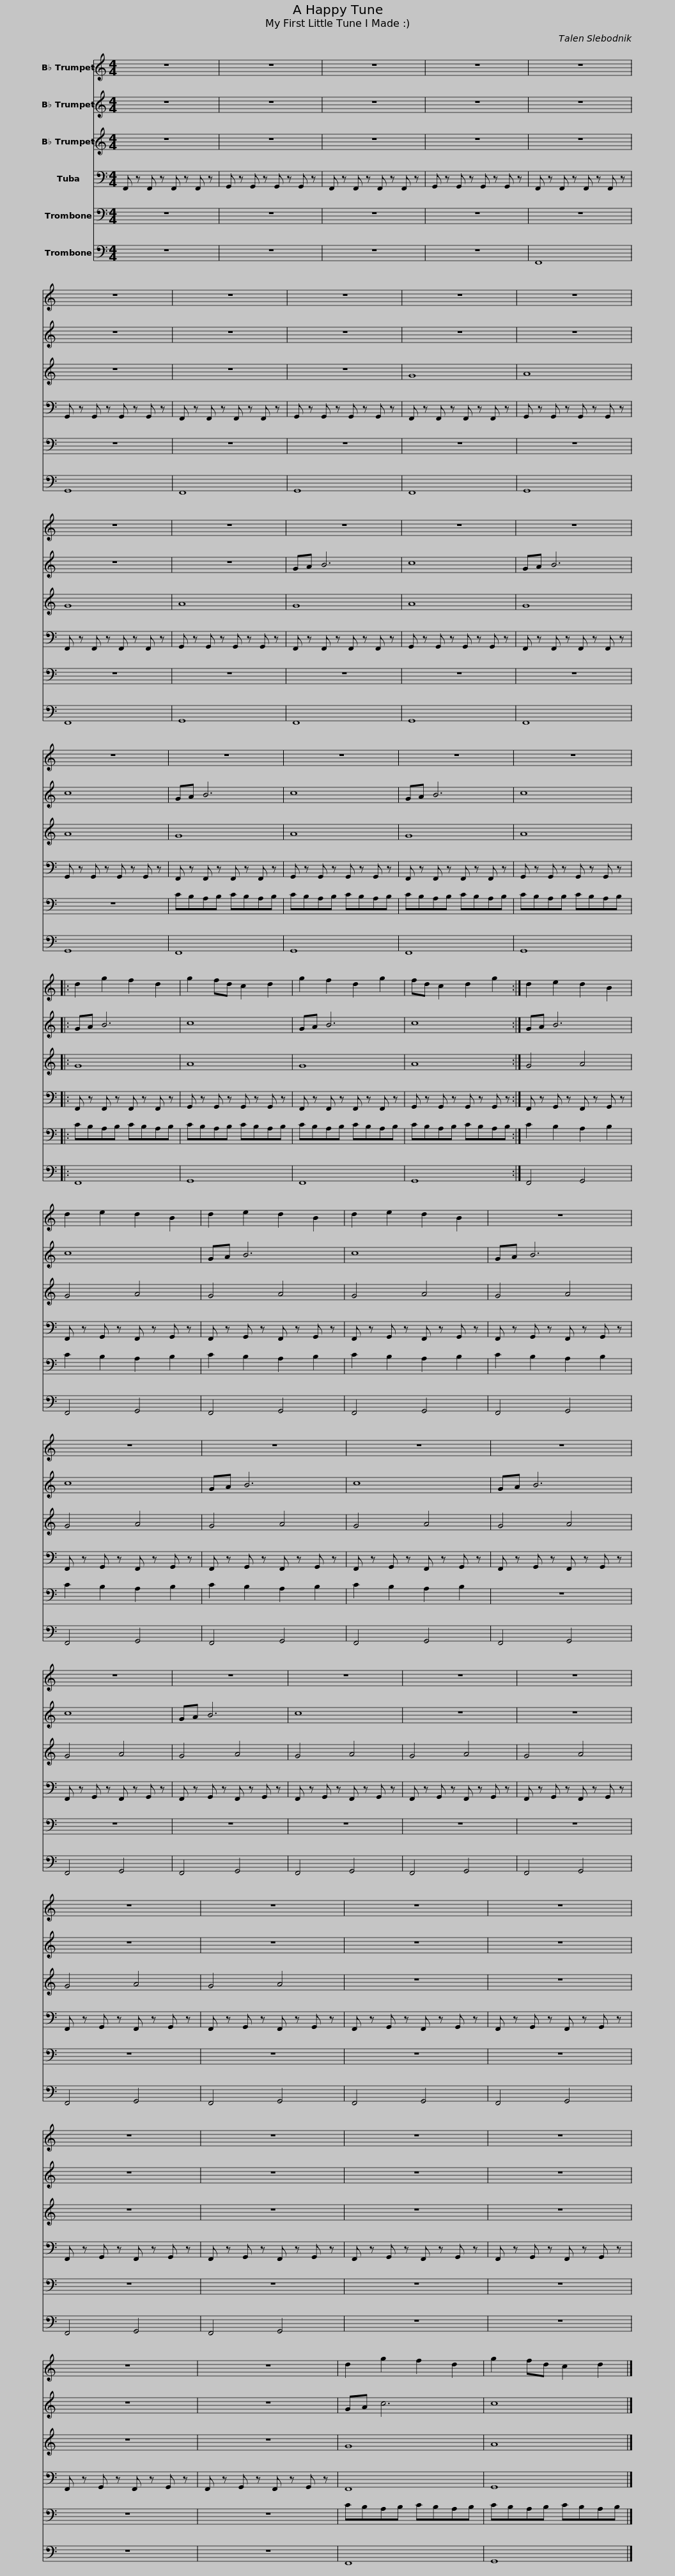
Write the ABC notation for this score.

X:1
%%score 1 2 3 4 5 6
L:1/8
M:4/4
I:linebreak $
K:C
V:1 treble transpose=-2
V:2 treble transpose=-2
V:3 treble transpose=-2
V:4 bass
V:5 bass
V:6 bass
V:1
[K:C] z8 | z8 | z8 | z8 |$ z8 | %5
 z8 | z8 | z8 |$ z8 | z8 | %10
 z8 | z8 |$ z8 | z8 | z8 | %15
 z8 |$ z8 | z8 | z8 | z8 |:$ %20
 d2 g2 f2 d2 | g2 fd c2 d2 | g2 f2 d2 g2 | fd c2 d2 g2 :|$ d2 e2 d2 B2 | %25
 d2 e2 d2 B2 | d2 e2 d2 B2 | d2 e2 d2 B2 |$ z8 | z8 | %30
 z8 | z8 |$ z8 | z8 | z8 | %35
 z8 |$ z8 | z8 | z8 | z8 |$ %40
 z8 | z8 | z8 | z8 |$ z8 | %45
 z8 | z8 | z8 |$ d2 g2 f2 d2 | g2 fd c2 d2 |] %50
V:2
[K:C] z8 | z8 | z8 | z8 |$ z8 | %5
 z8 | z8 | z8 |$ z8 | z8 | %10
 z8 | z8 |$ GA B6 | c8 | GA B6 | %15
 c8 |$ GA B6 | c8 | GA B6 | c8 |:$ %20
 GA B6 | c8 | GA B6 | c8 :|$ GA B6 | %25
 c8 | GA B6 | c8 |$ GA B6 | c8 | %30
 GA B6 | c8 |$ GA B6 | c8 | GA B6 | %35
 c8 |$ z8 | z8 | z8 | z8 |$ %40
 z8 | z8 | z8 | z8 |$ z8 | %45
 z8 | z8 | z8 |$ GA c6 | c8 |] %50
V:3
[K:C] z8 | z8 | z8 | z8 |$ z8 | %5
 z8 | z8 | z8 |$ G8 | A8 | %10
 G8 | A8 |$ G8 | A8 | G8 | %15
 A8 |$ G8 | A8 | G8 | A8 |:$ %20
 G8 | A8 | G8 | A8 :|$ G4 A4 | %25
 G4 A4 | G4 A4 | G4 A4 |$ G4 A4 | G4 A4 | %30
 G4 A4 | G4 A4 |$ G4 A4 | G4 A4 | G4 A4 | %35
 G4 A4 |$ G4 A4 | G4 A4 | G4 A4 | G4 A4 |$ %40
 z8 | z8 | z8 | z8 |$ z8 | %45
 z8 | z8 | z8 |$ G8 | A8 |] %50
V:4
 F,, z F,, z F,, z F,, z | G,, z G,, z G,, z G,, z | F,, z F,, z F,, z F,, z | G,, z G,, z G,, z G,, z |$ F,, z F,, z F,, z F,, z | %5
 G,, z G,, z G,, z G,, z | F,, z F,, z F,, z F,, z | G,, z G,, z G,, z G,, z |$ F,, z F,, z F,, z F,, z | G,, z G,, z G,, z G,, z | %10
 F,, z F,, z F,, z F,, z | G,, z G,, z G,, z G,, z |$ F,, z F,, z F,, z F,, z | G,, z G,, z G,, z G,, z | F,, z F,, z F,, z F,, z | %15
 G,, z G,, z G,, z G,, z |$ F,, z F,, z F,, z F,, z | G,, z G,, z G,, z G,, z | F,, z F,, z F,, z F,, z | G,, z G,, z G,, z G,, z |:$ %20
 F,, z F,, z F,, z F,, z | G,, z G,, z G,, z G,, z | F,, z F,, z F,, z F,, z | G,, z G,, z G,, z G,, z :|$ F,, z G,, z F,, z G,, z | %25
 F,, z G,, z F,, z G,, z | F,, z G,, z F,, z G,, z | F,, z G,, z F,, z G,, z |$ F,, z G,, z F,, z G,, z | F,, z G,, z F,, z G,, z | %30
 F,, z G,, z F,, z G,, z | F,, z G,, z F,, z G,, z |$ F,, z G,, z F,, z G,, z | F,, z G,, z F,, z G,, z | F,, z G,, z F,, z G,, z | %35
 F,, z G,, z F,, z G,, z |$ F,, z G,, z F,, z G,, z | F,, z G,, z F,, z G,, z | F,, z G,, z F,, z G,, z | F,, z G,, z F,, z G,, z |$ %40
 F,, z G,, z F,, z G,, z | F,, z G,, z F,, z G,, z | F,, z G,, z F,, z G,, z | F,, z G,, z F,, z G,, z |$ F,, z G,, z F,, z G,, z | %45
 F,, z G,, z F,, z G,, z | F,, z G,, z F,, z G,, z | F,, z G,, z F,, z G,, z |$ F,,8 | G,,8 |] %50
V:5
 z8 | z8 | z8 | z8 |$ z8 | %5
 z8 | z8 | z8 |$ z8 | z8 | %10
 z8 | z8 |$ z8 | z8 | z8 | %15
 z8 |$ CB,A,B, CB,A,B, | CB,A,B, CB,A,B, | CB,A,B, CB,A,B, | CB,A,B, CB,A,B, |:$ %20
 CB,A,B, CB,A,B, | CB,A,B, CB,A,B, | CB,A,B, CB,A,B, | CB,A,B, CB,A,B, :|$ C2 B,2 A,2 B,2 | %25
 C2 B,2 A,2 B,2 | C2 B,2 A,2 B,2 | C2 B,2 A,2 B,2 |$ C2 B,2 A,2 B,2 | C2 B,2 A,2 B,2 | %30
 C2 B,2 A,2 B,2 | C2 B,2 A,2 B,2 |$ z8 | z8 | z8 | %35
 z8 |$ z8 | z8 | z8 | z8 |$ %40
 z8 | z8 | z8 | z8 |$ z8 | %45
 z8 | z8 | z8 |$ CB,A,B, CB,A,B, | CB,A,B, CB,A,B, |] %50
V:6
 z8 | z8 | z8 | z8 |$ F,,8 | %5
 G,,8 | F,,8 | G,,8 |$ F,,8 | G,,8 | %10
 F,,8 | G,,8 |$ F,,8 | G,,8 | F,,8 | %15
 G,,8 |$ F,,8 | G,,8 | F,,8 | G,,8 |:$ %20
 F,,8 | G,,8 | F,,8 | G,,8 :|$ F,,4 G,,4 | %25
 F,,4 G,,4 | F,,4 G,,4 | F,,4 G,,4 |$ F,,4 G,,4 | F,,4 G,,4 | %30
 F,,4 G,,4 | F,,4 G,,4 |$ F,,4 G,,4 | F,,4 G,,4 | F,,4 G,,4 | %35
 F,,4 G,,4 |$ F,,4 G,,4 | F,,4 G,,4 | F,,4 G,,4 | F,,4 G,,4 |$ %40
 F,,4 G,,4 | F,,4 G,,4 | F,,4 G,,4 | F,,4 G,,4 |$ z8 | %45
 z8 | z8 | z8 |$ F,,8 | G,,8 |] %50
